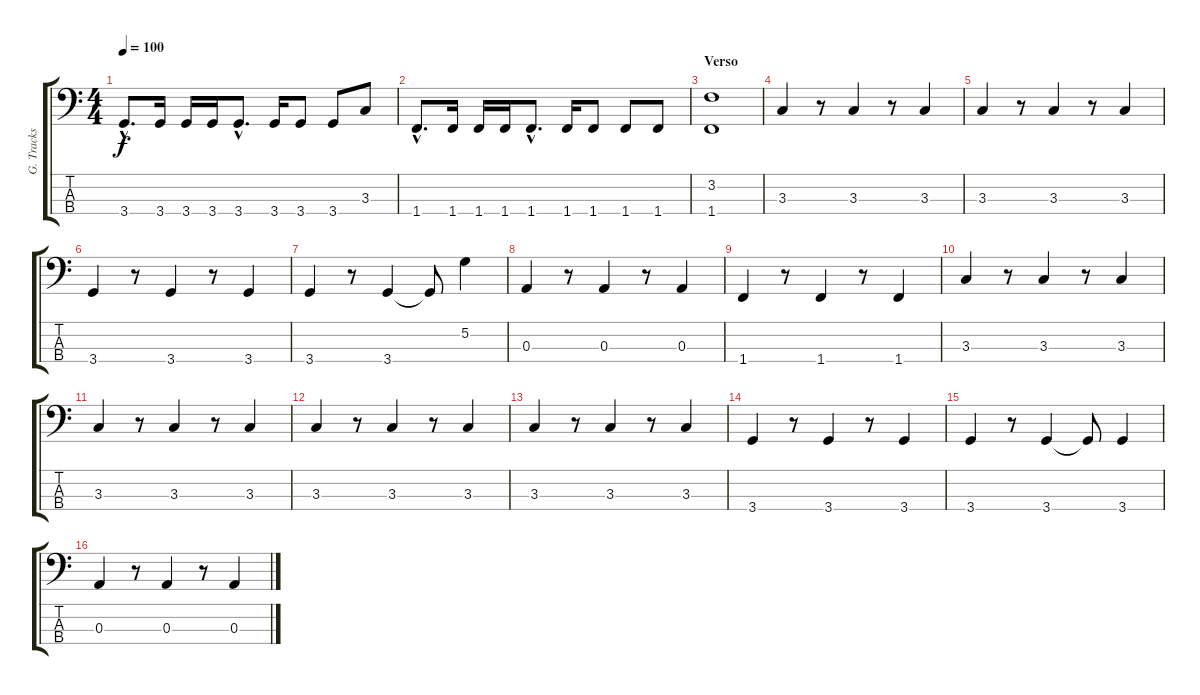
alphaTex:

\track ("G. Tracks" "G. Tracks") {instrument electricbassfinger}
\staff {score tabs}
\tuning (G2 D2 A1 E1) {hide}
\ts (4 4)
\tempo 100
\clef f4
\ks c
3.4{hac}.8{d dy f} 3.4.16 3.4.16 3.4.16 3.4{hac}.8{d} 3.4.16 3.4.8 3.4.8 3.3.8 |
1.4{hac}.8{d} 1.4.16 1.4.16 1.4.16 1.4{hac}.8{d} 1.4.16 1.4.8 1.4.8 1.4.8 |
\section ("" "Verso")
(3.2 1.4).1 |
3.3.4 r.8 3.3.4 r.8 3.3.4 |
3.3.4 r.8 3.3.4 r.8 3.3.4 |
3.4.4 r.8 3.4.4 r.8 3.4.4 |
3.4.4 r.8 3.4.4 3.4{t}.8 5.2.4 |
0.3.4 r.8 0.3.4 r.8 0.3.4 |
1.4.4 r.8 1.4.4 r.8 1.4.4 |
3.3.4 r.8 3.3.4 r.8 3.3.4 |
3.3.4 r.8 3.3.4 r.8 3.3.4 |
3.3.4 r.8 3.3.4 r.8 3.3.4 |
3.3.4 r.8 3.3.4 r.8 3.3.4 |
3.4.4 r.8 3.4.4 r.8 3.4.4 |
3.4.4 r.8 3.4.4 3.4{t}.8 3.4.4 |
0.3.4 r.8 0.3.4 r.8 0.3.4
